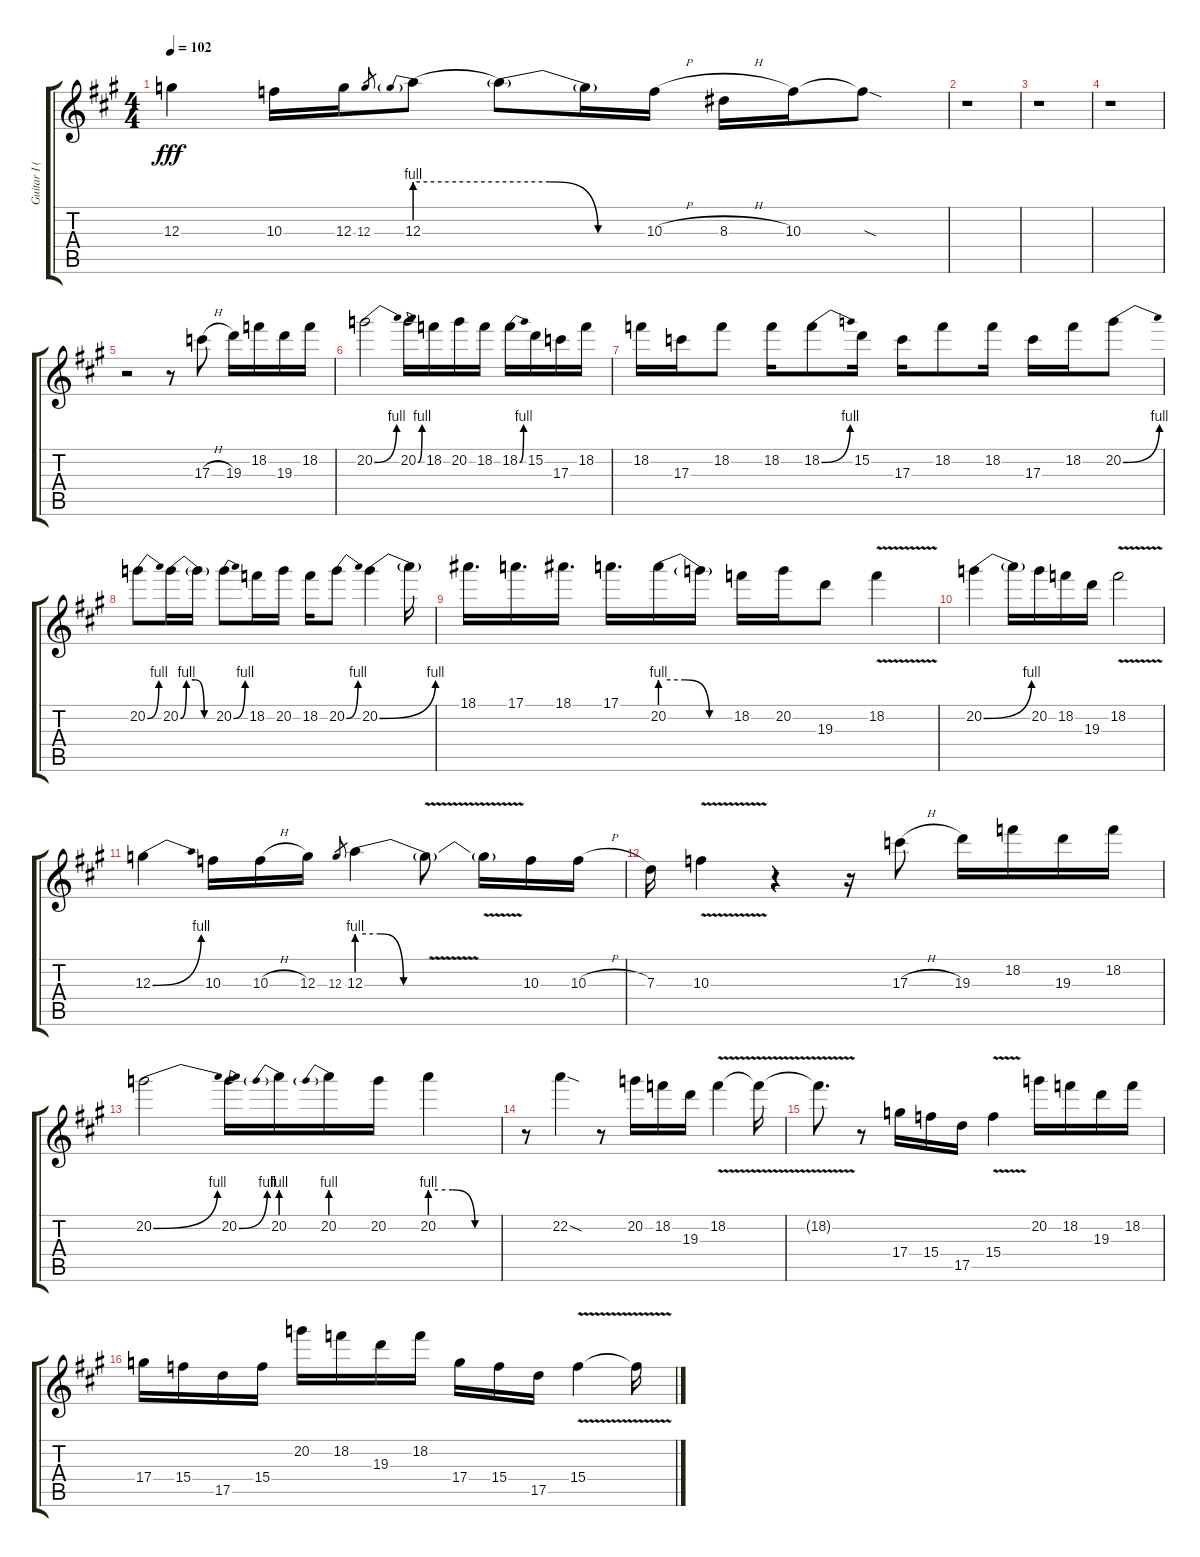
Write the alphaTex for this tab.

\track ("Guitar I (Distortion)" "Guitar I (") {instrument distortionguitar}
\staff {score tabs}
\tuning (E4 B3 G3 D3 A2 E2) {hide}
\ts (4 4)
\tempo 102
\clef g2
\ks a
12.3{t}.4{dy fff} 10.3.16 12.3.16 12.3.8{gr} 12.3{be (prebend 0 4 60 4)}.8 12.3{be (custom 0 4 20 4 40 0 60 0) t}.8 12.3{t}.16 10.3{h}.16 8.3{h}.16 10.3.16 10.3{sod t}.8 |
r.1 |
r.1 |
r.1 |
r.2 r.8 17.3{h}.8 19.3.16 18.2.16 19.3.16 18.2.16 |
20.2{be (bend 0 0 60 4)}.2 20.2{be (bend 0 0 60 4)}.16 18.2.16 20.2.16 18.2.16 18.2{be (bend 0 0 60 4)}.16 15.2.16 17.3.16 18.2.16 |
18.2.16 17.3.16 18.2.8 18.2.16 18.2{be (bend 0 0 60 4)}.8 15.2.16 17.3.16 18.2.8 18.2.16 17.3.16 18.2.16 20.2{be (bend 0 0 60 4)}.8 |
20.2{be (bend 0 0 60 4)}.8 20.2{be (custom 0 0 10 4 25 4 40 0 60 0)}.16 20.2{t}.16 20.2{be (bend 0 0 60 4)}.8 18.2.16 20.2.16 18.2.16 20.2{be (bend 0 0 60 4)}.8 20.2{be (bend 0 0 60 4)}.4 20.2{t}.16 |
18.1.16{d} 17.1.16{d} 18.1.16{d} 17.1.16{d} 20.2{be (custom 0 4 20 4 40 0 60 0)}.16 20.2{t}.16 18.2.16 20.2.16 19.3.8 18.2{v}.4 |
20.2{be (bend 0 0 60 4)}.4 20.2{t}.16 20.2.16 18.2.16 19.3.16 18.2{v}.2 |
12.3{be (bend 0 0 60 4)}.4 10.3.16 10.3{h}.16 12.3.16 12.3.8{gr} 12.3{be (custom 0 4 20 4 40 0 60 0)}.4 12.3{v t}.8 12.3{t}.16 10.3.16 10.3{h}.16 |
7.3.16 10.3{v}.4 r.4 r.16 17.3{h}.8 19.3.16 18.2.16 19.3.16 18.2.16 |
20.2{be (bend 0 0 60 4)}.2 20.2{be (bend 0 0 60 4)}.16 20.2{be (prebend 0 4 60 4)}.16 20.2{be (prebend 0 4 60 4)}.16 20.2.16 20.2{be (custom 0 4 20 4 40 0 60 0)}.4 |
r.8 22.2{sod}.4 r.8 20.2.16 18.2.16 19.3.16 18.2{v}.4 18.2{v t}.16 |
18.2{v t}.8{d} r.8 17.4.16 15.4.16 17.5.16 15.4{v}.4 20.2.16 18.2.16 19.3.16 18.2.16 |
17.4.16 15.4.16 17.5.16 15.4.16 20.2.16 18.2.16 19.3.16 18.2.16 17.4.16 15.4.16 17.5.16 15.4{v}.4 15.4{v t}.16
